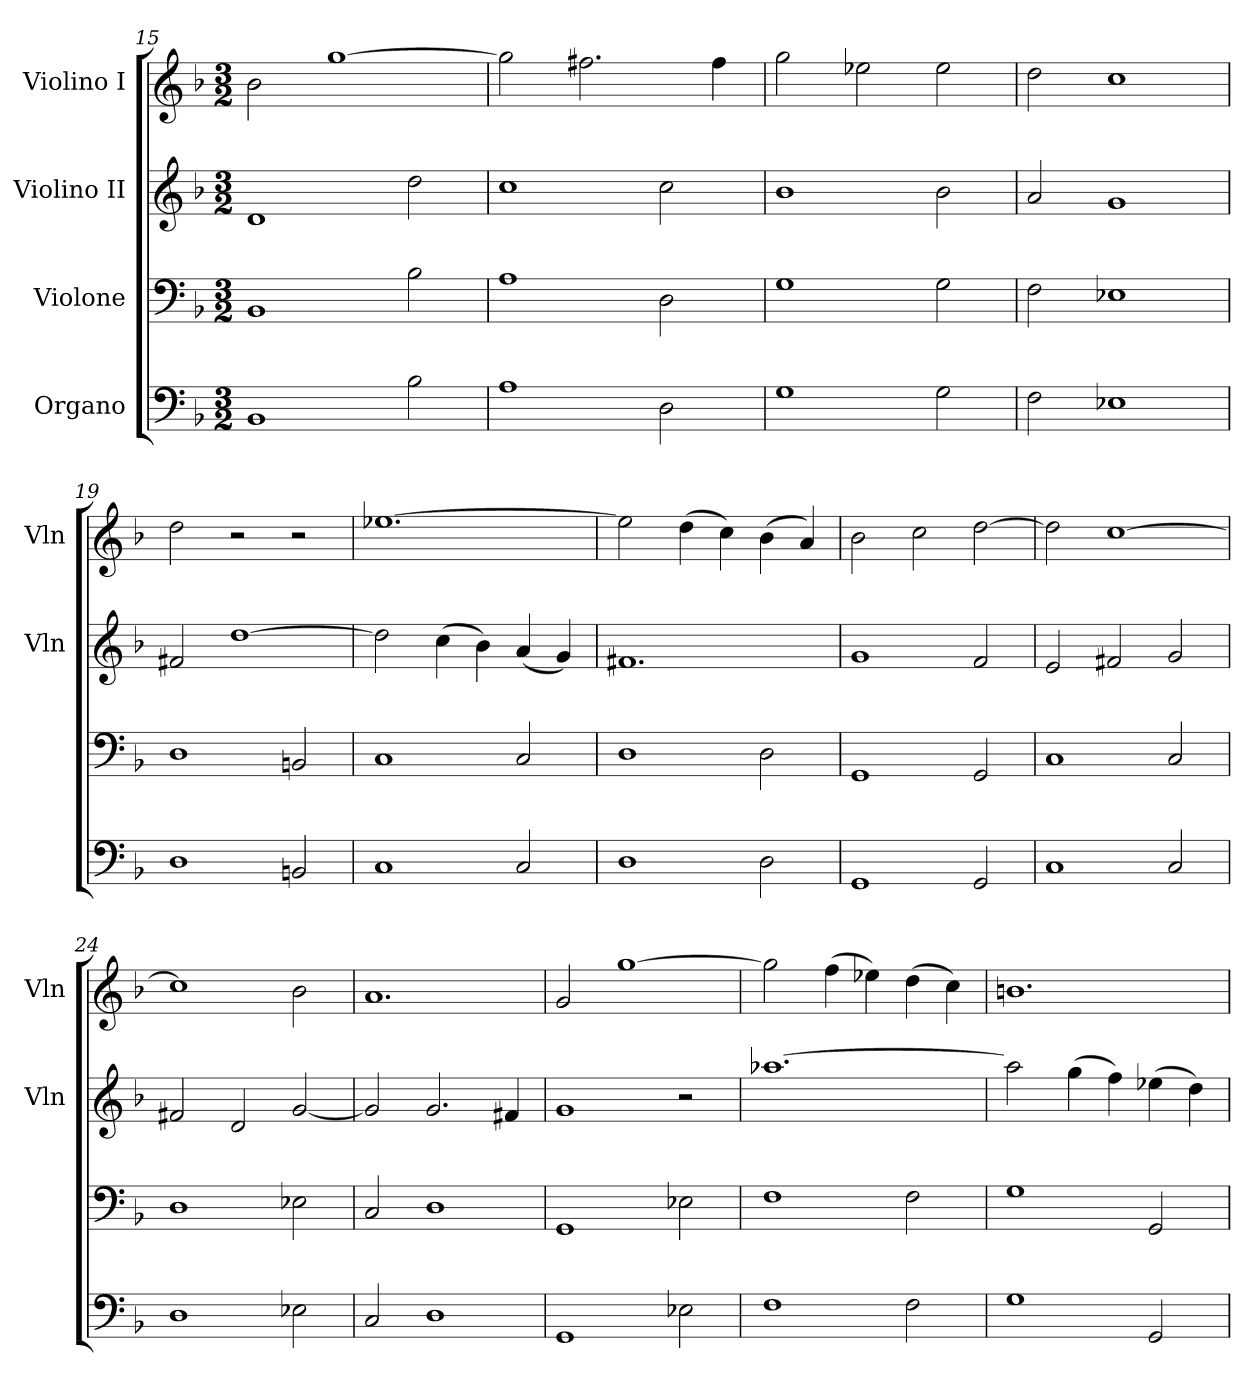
**kern	**kern	**kern	**kern
*part4	*part3	*part2	*part1
*staff4	*staff3	*staff2	*staff1
*I"Organo	*I"Violone	*I"Violino II	*I"Violino I
*	*	*I'Vln	*I'Vln
*clefF4	*clefF4	*clefG2	*clefG2
*k[b-]	*k[b-]	*k[b-]	*k[b-]
*M3/2	*M3/2	*M3/2	*M3/2
=15	=15	=15	=15
1BB-	1BB-	1d	2b-
.	.	.	[1gg
2B-	2B-	2dd	.
=16	=16	=16	=16
1A	1A	1cc	2gg]
.	.	.	2.ff#X
2D	2D	2cc	.
.	.	.	4ff#
=17	=17	=17	=17
1G	1G	1b-	2gg
.	.	.	2ee-X
2G	2G	2b-	2ee-
=18	=18	=18	=18
2F	2F	2a	2dd
1E-X	1E-X	1g	1cc
=19	=19	=19	=19
1D	1D	2f#X	2dd
.	.	[1dd	2r
2BBn	2BBn	.	2r
=20	=20	=20	=20
1C	1C	2dd]	[1.ee-X
.	.	(4cc	.
.	.	4b-)	.
2C	2C	(4a	.
.	.	4g)	.
=21	=21	=21	=21
1D	1D	1.f#X	2ee-]
.	.	.	(4dd
.	.	.	4cc)
2D	2D	.	(4b-
.	.	.	4a)
=22	=22	=22	=22
1GG	1GG	1g	2b-
.	.	.	2cc
2GG	2GG	2f	[2dd
=23	=23	=23	=23
1C	1C	2e	2dd]
.	.	2f#X	[1cc
2C	2C	2g	.
=24	=24	=24	=24
1D	1D	2f#X	1cc]
.	.	2d	.
2E-X	2E-X	[2g	2b-
=25	=25	=25	=25
2C	2C	2g]	1.a
1D	1D	2.g	.
.	.	4f#X	.
=26	=26	=26	=26
1GG	1GG	1g	2g
.	.	.	[1gg
2E-X	2E-X	2r	.
=27	=27	=27	=27
1F	1F	[1.aa-X	2gg]
.	.	.	(4ff
.	.	.	4ee-X)
2F	2F	.	(4dd
.	.	.	4cc)
=28	=28	=28	=28
1G	1G	2aa-]	1.bn
.	.	(4gg	.
.	.	4ff)	.
2GG	2GG	(4ee-X	.
.	.	4dd)	.
=	=	=	=
*-	*-	*-	*-
